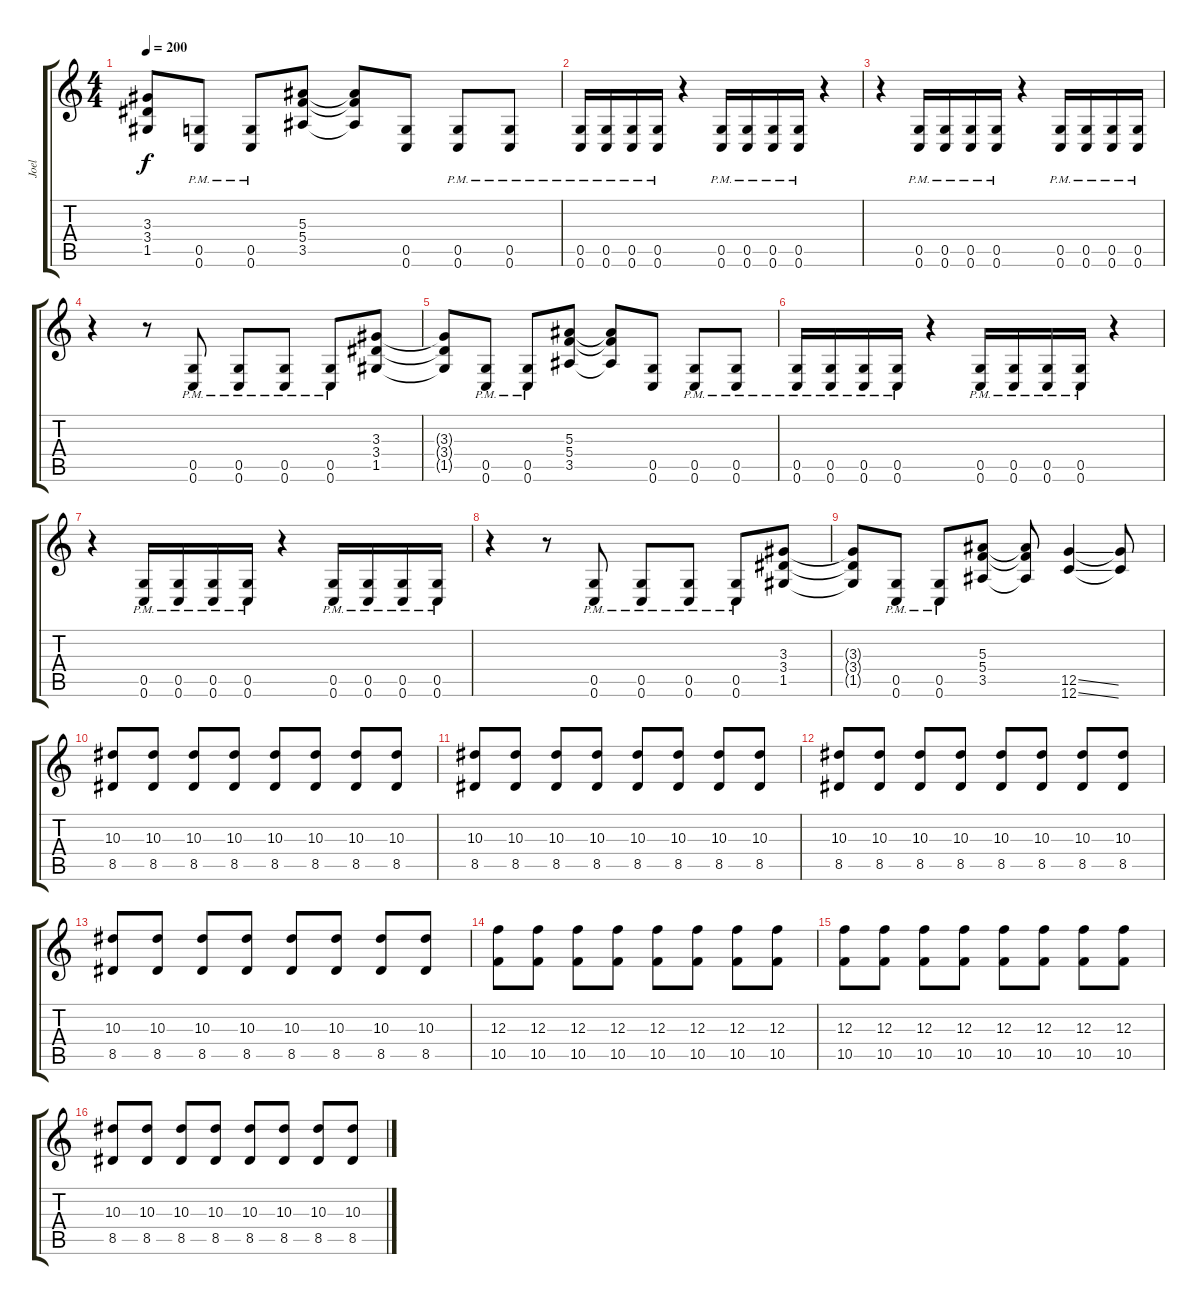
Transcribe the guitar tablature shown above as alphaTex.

\track ("Joel" "Joel") {instrument overdrivenguitar}
\staff {score tabs}
\tuning (D4 A3 F3 C3 G2 C2) {hide}
\ts (4 4)
\tempo 200
\clef g2
\ks c
(3.3{t} 3.4{t} 1.5{t}).8{dy f} (0.5{pm} 0.6{pm}).8 (0.5{pm} 0.6{pm}).8 (5.3 5.4 3.5).8 (5.3{t} 5.4{t} 3.5{t}).8 (0.5 0.6).8 (0.5{pm} 0.6{pm}).8 (0.5{pm} 0.6{pm}).8 |
(0.5{pm} 0.6{pm}).16 (0.5{pm} 0.6{pm}).16 (0.5{pm} 0.6{pm}).16 (0.5{pm} 0.6).16 r.4 (0.5{pm} 0.6{pm}).16 (0.5{pm} 0.6{pm}).16 (0.5{pm} 0.6{pm}).16 (0.5{pm} 0.6).16 r.4 |
r.4 (0.5{pm} 0.6{pm}).16 (0.5{pm} 0.6{pm}).16 (0.5{pm} 0.6{pm}).16 (0.5{pm} 0.6).16 r.4 (0.5{pm} 0.6{pm}).16 (0.5{pm} 0.6{pm}).16 (0.5{pm} 0.6{pm}).16 (0.5{pm} 0.6).16 |
r.4 r.8 (0.5{pm} 0.6{pm}).8 (0.5{pm} 0.6{pm}).8 (0.5{pm} 0.6{pm}).8 (0.5{pm} 0.6{pm}).8 (3.3 3.4 1.5).8 |
(3.3{t} 3.4{t} 1.5{t}).8 (0.5{pm} 0.6{pm}).8 (0.5{pm} 0.6{pm}).8 (5.3 5.4 3.5).8 (5.3{t} 5.4{t} 3.5{t}).8 (0.5 0.6).8 (0.5{pm} 0.6{pm}).8 (0.5{pm} 0.6{pm}).8 |
(0.5{pm} 0.6{pm}).16 (0.5{pm} 0.6{pm}).16 (0.5{pm} 0.6{pm}).16 (0.5{pm} 0.6).16 r.4 (0.5{pm} 0.6{pm}).16 (0.5{pm} 0.6{pm}).16 (0.5{pm} 0.6{pm}).16 (0.5{pm} 0.6).16 r.4 |
r.4 (0.5{pm} 0.6{pm}).16 (0.5{pm} 0.6{pm}).16 (0.5{pm} 0.6{pm}).16 (0.5{pm} 0.6).16 r.4 (0.5{pm} 0.6{pm}).16 (0.5{pm} 0.6{pm}).16 (0.5{pm} 0.6{pm}).16 (0.5{pm} 0.6).16 |
r.4 r.8 (0.5{pm} 0.6{pm}).8 (0.5{pm} 0.6{pm}).8 (0.5{pm} 0.6{pm}).8 (0.5{pm} 0.6{pm}).8 (3.3 3.4 1.5).8 |
(3.3{t} 3.4{t} 1.5{t}).8 (0.5{pm} 0.6{pm}).8 (0.5{pm} 0.6{pm}).8 (5.3 5.4 3.5).8 (5.3{t} 5.4{t} 3.5{t}).8 (12.5{ss} 12.6{ss}).4 (12.5{t} 12.6{t}).8 |
(10.3 8.5).8{volume 9 instrument electricguitarjazz} (10.3 8.5).8 (10.3 8.5).8 (10.3 8.5).8 (10.3 8.5).8 (10.3 8.5).8 (10.3 8.5).8 (10.3 8.5).8 |
(10.3 8.5).8 (10.3 8.5).8 (10.3 8.5).8 (10.3 8.5).8 (10.3 8.5).8 (10.3 8.5).8 (10.3 8.5).8 (10.3 8.5).8 |
(10.3 8.5).8 (10.3 8.5).8 (10.3 8.5).8 (10.3 8.5).8 (10.3 8.5).8 (10.3 8.5).8 (10.3 8.5).8 (10.3 8.5).8 |
(10.3 8.5).8 (10.3 8.5).8 (10.3 8.5).8 (10.3 8.5).8 (10.3 8.5).8 (10.3 8.5).8 (10.3 8.5).8 (10.3 8.5).8 |
(12.3 10.5).8 (12.3 10.5).8 (12.3 10.5).8 (12.3 10.5).8 (12.3 10.5).8 (12.3 10.5).8 (12.3 10.5).8 (12.3 10.5).8 |
(12.3 10.5).8 (12.3 10.5).8 (12.3 10.5).8 (12.3 10.5).8 (12.3 10.5).8 (12.3 10.5).8 (12.3 10.5).8 (12.3 10.5).8 |
(10.3 8.5).8 (10.3 8.5).8 (10.3 8.5).8 (10.3 8.5).8 (10.3 8.5).8 (10.3 8.5).8 (10.3 8.5).8 (10.3 8.5).8
